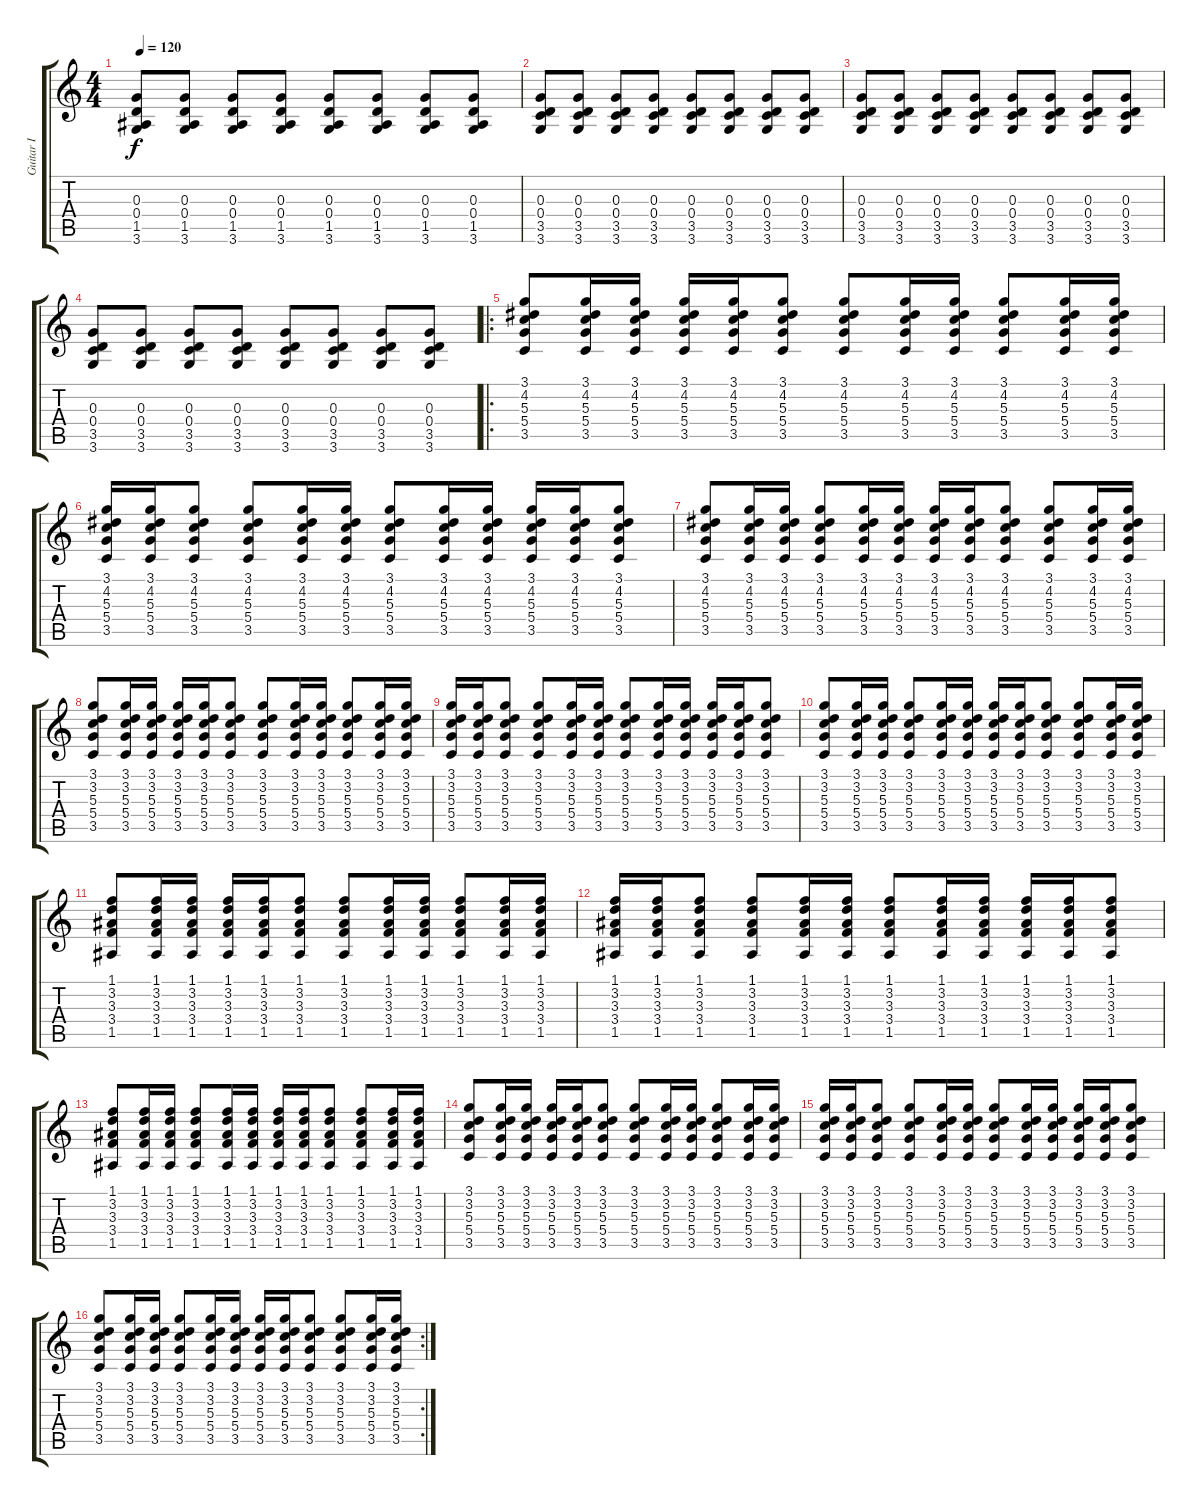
\track ("Guitar I" "Guitar I") {instrument overdrivenguitar}
\staff {score tabs}
\tuning (E4 B3 G3 D3 A2 E2) {hide}
\ts (4 4)
\tempo 120
\clef g2
\ks c
(0.3 0.4 1.5 3.6).8{dy f volume 13} (0.3 0.4 1.5 3.6).8 (0.3 0.4 1.5 3.6).8 (0.3 0.4 1.5 3.6).8 (0.3 0.4 1.5 3.6).8 (0.3 0.4 1.5 3.6).8 (0.3 0.4 1.5 3.6).8 (0.3 0.4 1.5 3.6).8 |
(0.3 0.4 3.5 3.6).8 (0.3 0.4 3.5 3.6).8 (0.3 0.4 3.5 3.6).8 (0.3 0.4 3.5 3.6).8 (0.3 0.4 3.5 3.6).8 (0.3 0.4 3.5 3.6).8 (0.3 0.4 3.5 3.6).8 (0.3 0.4 3.5 3.6).8 |
(0.3 0.4 3.5 3.6).8 (0.3 0.4 3.5 3.6).8 (0.3 0.4 3.5 3.6).8 (0.3 0.4 3.5 3.6).8 (0.3 0.4 3.5 3.6).8 (0.3 0.4 3.5 3.6).8 (0.3 0.4 3.5 3.6).8 (0.3 0.4 3.5 3.6).8 |
(0.3 0.4 3.5 3.6).8 (0.3 0.4 3.5 3.6).8 (0.3 0.4 3.5 3.6).8 (0.3 0.4 3.5 3.6).8 (0.3 0.4 3.5 3.6).8 (0.3 0.4 3.5 3.6).8 (0.3 0.4 3.5 3.6).8 (0.3 0.4 3.5 3.6).8 |
\ro
(3.1 4.2 5.3 5.4 3.5).8 (3.1 4.2 5.3 5.4 3.5).16 (3.1 4.2 5.3 5.4 3.5).16 (3.1 4.2 5.3 5.4 3.5).16 (3.1 4.2 5.3 5.4 3.5).16 (3.1 4.2 5.3 5.4 3.5).8 (3.1 4.2 5.3 5.4 3.5).8 (3.1 4.2 5.3 5.4 3.5).16 (3.1 4.2 5.3 5.4 3.5).16 (3.1 4.2 5.3 5.4 3.5).8 (3.1 4.2 5.3 5.4 3.5).16 (3.1 4.2 5.3 5.4 3.5).16 |
(3.1 4.2 5.3 5.4 3.5).16 (3.1 4.2 5.3 5.4 3.5).16 (3.1 4.2 5.3 5.4 3.5).8 (3.1 4.2 5.3 5.4 3.5).8 (3.1 4.2 5.3 5.4 3.5).16 (3.1 4.2 5.3 5.4 3.5).16 (3.1 4.2 5.3 5.4 3.5).8 (3.1 4.2 5.3 5.4 3.5).16 (3.1 4.2 5.3 5.4 3.5).16 (3.1 4.2 5.3 5.4 3.5).16 (3.1 4.2 5.3 5.4 3.5).16 (3.1 4.2 5.3 5.4 3.5).8 |
(3.1 4.2 5.3 5.4 3.5).8 (3.1 4.2 5.3 5.4 3.5).16 (3.1 4.2 5.3 5.4 3.5).16 (3.1 4.2 5.3 5.4 3.5).8 (3.1 4.2 5.3 5.4 3.5).16 (3.1 4.2 5.3 5.4 3.5).16 (3.1 4.2 5.3 5.4 3.5).16 (3.1 4.2 5.3 5.4 3.5).16 (3.1 4.2 5.3 5.4 3.5).8 (3.1 4.2 5.3 5.4 3.5).8 (3.1 4.2 5.3 5.4 3.5).16 (3.1 4.2 5.3 5.4 3.5).16 |
(3.1 3.2 5.3 5.4 3.5).8 (3.1 3.2 5.3 5.4 3.5).16 (3.1 3.2 5.3 5.4 3.5).16 (3.1 3.2 5.3 5.4 3.5).16 (3.1 3.2 5.3 5.4 3.5).16 (3.1 3.2 5.3 5.4 3.5).8 (3.1 3.2 5.3 5.4 3.5).8 (3.1 3.2 5.3 5.4 3.5).16 (3.1 3.2 5.3 5.4 3.5).16 (3.1 3.2 5.3 5.4 3.5).8 (3.1 3.2 5.3 5.4 3.5).16 (3.1 3.2 5.3 5.4 3.5).16 |
(3.1 3.2 5.3 5.4 3.5).16 (3.1 3.2 5.3 5.4 3.5).16 (3.1 3.2 5.3 5.4 3.5).8 (3.1 3.2 5.3 5.4 3.5).8 (3.1 3.2 5.3 5.4 3.5).16 (3.1 3.2 5.3 5.4 3.5).16 (3.1 3.2 5.3 5.4 3.5).8 (3.1 3.2 5.3 5.4 3.5).16 (3.1 3.2 5.3 5.4 3.5).16 (3.1 3.2 5.3 5.4 3.5).16 (3.1 3.2 5.3 5.4 3.5).16 (3.1 3.2 5.3 5.4 3.5).8 |
(3.1 3.2 5.3 5.4 3.5).8 (3.1 3.2 5.3 5.4 3.5).16 (3.1 3.2 5.3 5.4 3.5).16 (3.1 3.2 5.3 5.4 3.5).8 (3.1 3.2 5.3 5.4 3.5).16 (3.1 3.2 5.3 5.4 3.5).16 (3.1 3.2 5.3 5.4 3.5).16 (3.1 3.2 5.3 5.4 3.5).16 (3.1 3.2 5.3 5.4 3.5).8 (3.1 3.2 5.3 5.4 3.5).8 (3.1 3.2 5.3 5.4 3.5).16 (3.1 3.2 5.3 5.4 3.5).16 |
(1.1 3.2 3.3 3.4 1.5).8 (1.1 3.2 3.3 3.4 1.5).16 (1.1 3.2 3.3 3.4 1.5).16 (1.1 3.2 3.3 3.4 1.5).16 (1.1 3.2 3.3 3.4 1.5).16 (1.1 3.2 3.3 3.4 1.5).8 (1.1 3.2 3.3 3.4 1.5).8 (1.1 3.2 3.3 3.4 1.5).16 (1.1 3.2 3.3 3.4 1.5).16 (1.1 3.2 3.3 3.4 1.5).8 (1.1 3.2 3.3 3.4 1.5).16 (1.1 3.2 3.3 3.4 1.5).16 |
(1.1 3.2 3.3 3.4 1.5).16 (1.1 3.2 3.3 3.4 1.5).16 (1.1 3.2 3.3 3.4 1.5).8 (1.1 3.2 3.3 3.4 1.5).8 (1.1 3.2 3.3 3.4 1.5).16 (1.1 3.2 3.3 3.4 1.5).16 (1.1 3.2 3.3 3.4 1.5).8 (1.1 3.2 3.3 3.4 1.5).16 (1.1 3.2 3.3 3.4 1.5).16 (1.1 3.2 3.3 3.4 1.5).16 (1.1 3.2 3.3 3.4 1.5).16 (1.1 3.2 3.3 3.4 1.5).8 |
(1.1 3.2 3.3 3.4 1.5).8 (1.1 3.2 3.3 3.4 1.5).16 (1.1 3.2 3.3 3.4 1.5).16 (1.1 3.2 3.3 3.4 1.5).8 (1.1 3.2 3.3 3.4 1.5).16 (1.1 3.2 3.3 3.4 1.5).16 (1.1 3.2 3.3 3.4 1.5).16 (1.1 3.2 3.3 3.4 1.5).16 (1.1 3.2 3.3 3.4 1.5).8 (1.1 3.2 3.3 3.4 1.5).8 (1.1 3.2 3.3 3.4 1.5).16 (1.1 3.2 3.3 3.4 1.5).16 |
(3.1 3.2 5.3 5.4 3.5).8 (3.1 3.2 5.3 5.4 3.5).16 (3.1 3.2 5.3 5.4 3.5).16 (3.1 3.2 5.3 5.4 3.5).16 (3.1 3.2 5.3 5.4 3.5).16 (3.1 3.2 5.3 5.4 3.5).8 (3.1 3.2 5.3 5.4 3.5).8 (3.1 3.2 5.3 5.4 3.5).16 (3.1 3.2 5.3 5.4 3.5).16 (3.1 3.2 5.3 5.4 3.5).8 (3.1 3.2 5.3 5.4 3.5).16 (3.1 3.2 5.3 5.4 3.5).16 |
(3.1 3.2 5.3 5.4 3.5).16 (3.1 3.2 5.3 5.4 3.5).16 (3.1 3.2 5.3 5.4 3.5).8 (3.1 3.2 5.3 5.4 3.5).8 (3.1 3.2 5.3 5.4 3.5).16 (3.1 3.2 5.3 5.4 3.5).16 (3.1 3.2 5.3 5.4 3.5).8 (3.1 3.2 5.3 5.4 3.5).16 (3.1 3.2 5.3 5.4 3.5).16 (3.1 3.2 5.3 5.4 3.5).16 (3.1 3.2 5.3 5.4 3.5).16 (3.1 3.2 5.3 5.4 3.5).8 |
\rc 2
(3.1 3.2 5.3 5.4 3.5).8 (3.1 3.2 5.3 5.4 3.5).16 (3.1 3.2 5.3 5.4 3.5).16 (3.1 3.2 5.3 5.4 3.5).8 (3.1 3.2 5.3 5.4 3.5).16 (3.1 3.2 5.3 5.4 3.5).16 (3.1 3.2 5.3 5.4 3.5).16 (3.1 3.2 5.3 5.4 3.5).16 (3.1 3.2 5.3 5.4 3.5).8 (3.1 3.2 5.3 5.4 3.5).8 (3.1 3.2 5.3 5.4 3.5).16 (3.1 3.2 5.3 5.4 3.5).16
